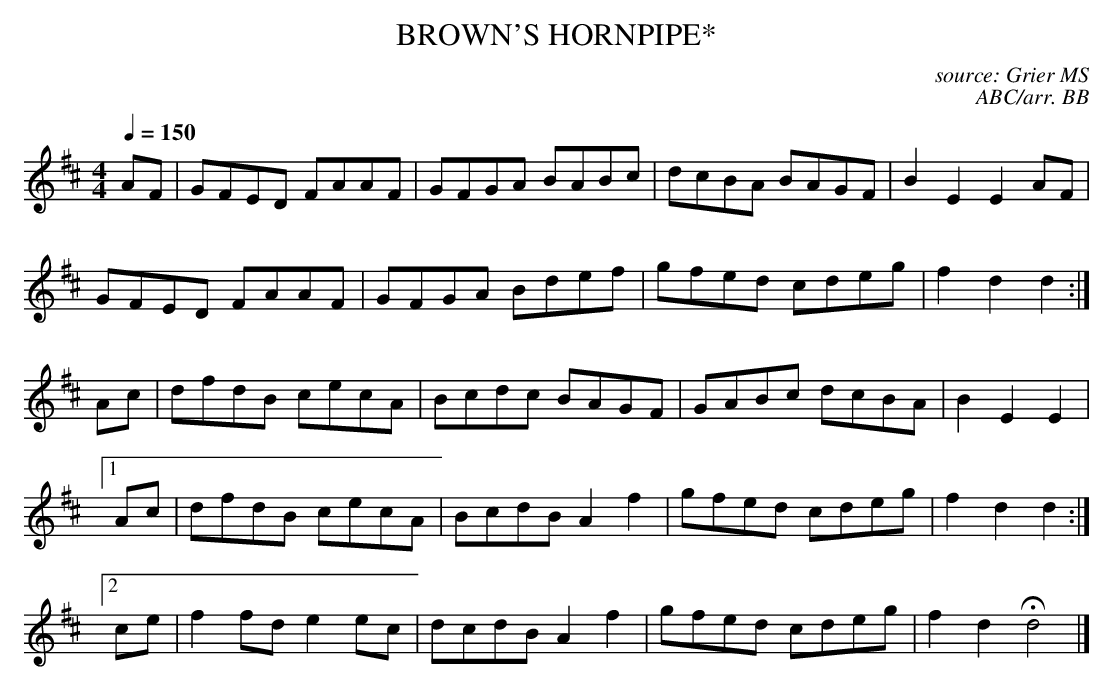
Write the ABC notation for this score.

X:1
T:BROWN'S HORNPIPE*
C:source: Grier MS
C:ABC/arr. BB
L:1/8
Q:1/4=150
M:4/4
K:D
AF|GFED FAAF|GFGA BABc|dcBA BAGF|B2E2 E2AF|
GFED FAAF|GFGA Bdef|gfed cdeg|f2 d2 d2:|
Ac|dfdB cecA|Bcdc BAGF|GABc dcBA|B2 E2 E2|
[1 Ac|dfdB cecA|BcdB A2 f2|gfed cdeg|f2 d2 d2 :|
[2 ce|f2 fd e2 ec|dcdB A2 f2|gfed cdeg|f2 d2 Hd4 |]
